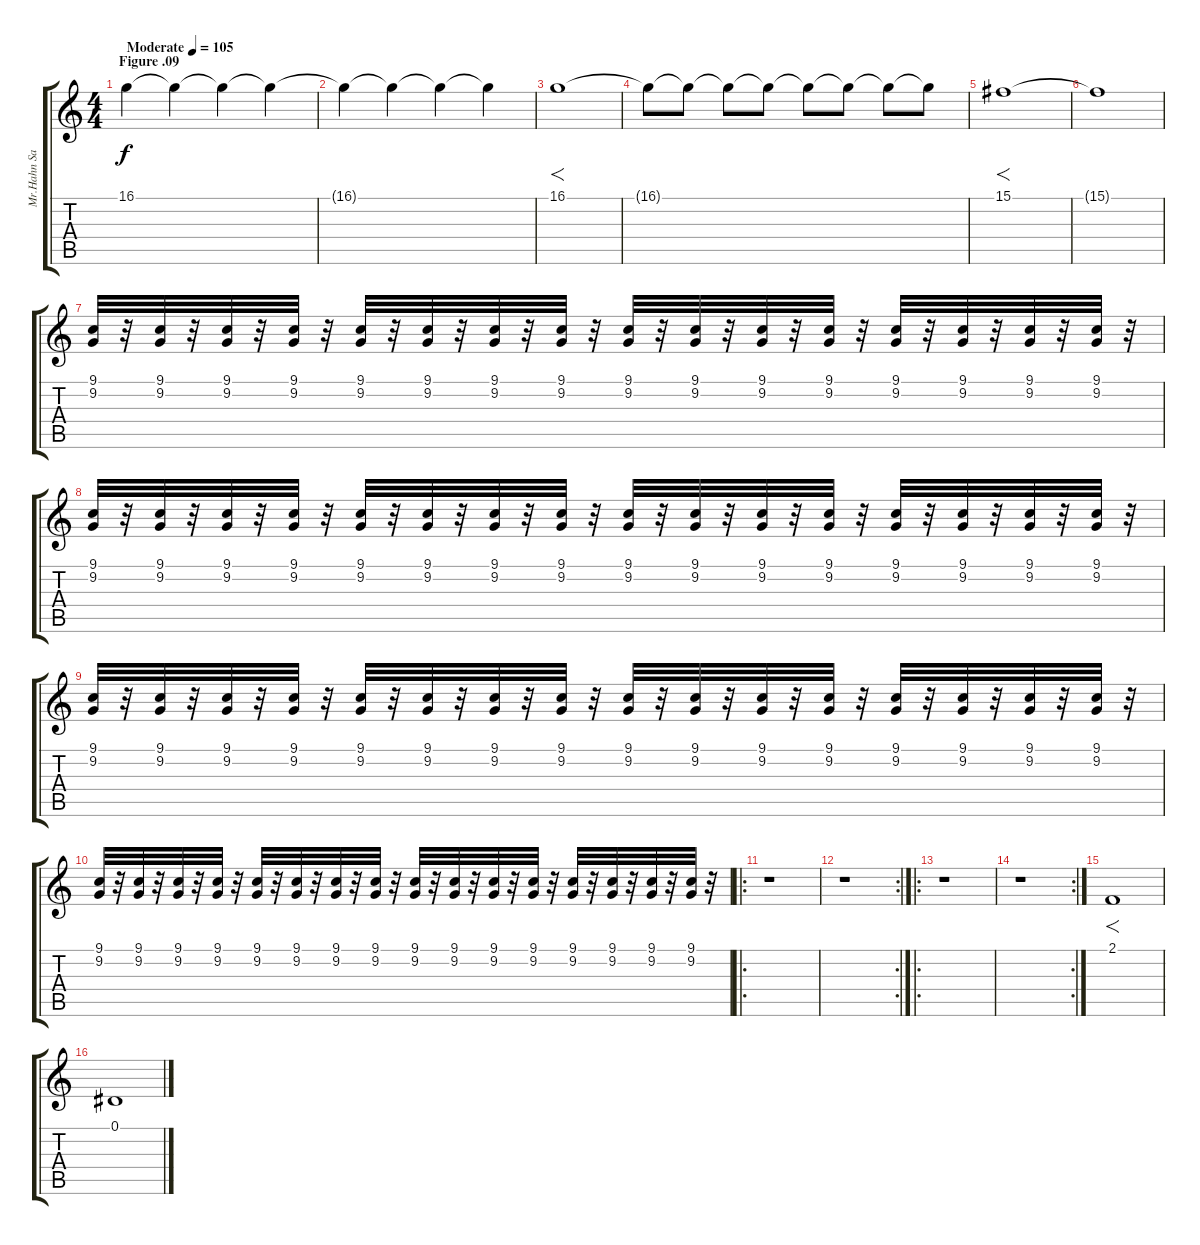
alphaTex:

\track ("Mr.Hahn Sampler1" "Mr.Hahn Sa") {instrument lead5charang}
\staff {score tabs}
\tuning (Eb4 Bb3 Gb3 Db3 Ab2 Db2) {hide}
\ts (4 4)
\section ("" "Figure .09")
\tempo (105 "Moderate")
\clef g2
\ks c
16.1.4{dy f volume 0 instrument whistle} 16.1{t}.4{volume 2} 16.1{t}.4{volume 3} 16.1{t}.4{volume 4} |
16.1{t}.4{volume 5} 16.1{t}.4{volume 6} 16.1{t}.4{volume 7} 16.1{t}.4{volume 8} |
16.1.1{f volume 13} |
16.1{t}.8 16.1{t}.8 16.1{t}.8 16.1{t}.8 16.1{t}.8 16.1{t}.8 16.1{t}.8 16.1{t}.8 |
15.1.1{f} |
15.1{t}.1 |
(9.1 9.2).32{volume 2 instrument agogo} r.32 (9.1 9.2).32 r.32 (9.1 9.2).32 r.32 (9.1 9.2).32 r.32 (9.1 9.2).32 r.32 (9.1 9.2).32 r.32 (9.1 9.2).32 r.32 (9.1 9.2).32 r.32 (9.1 9.2).32 r.32 (9.1 9.2).32 r.32 (9.1 9.2).32 r.32 (9.1 9.2).32 r.32 (9.1 9.2).32 r.32 (9.1 9.2).32 r.32 (9.1 9.2).32 r.32 (9.1 9.2).32 r.32 |
(9.1 9.2).32{volume 7 instrument agogo} r.32 (9.1 9.2).32 r.32 (9.1 9.2).32 r.32 (9.1 9.2).32 r.32 (9.1 9.2).32 r.32 (9.1 9.2).32 r.32 (9.1 9.2).32 r.32 (9.1 9.2).32 r.32 (9.1 9.2).32 r.32 (9.1 9.2).32 r.32 (9.1 9.2).32 r.32 (9.1 9.2).32 r.32 (9.1 9.2).32 r.32 (9.1 9.2).32 r.32 (9.1 9.2).32 r.32 (9.1 9.2).32 r.32 |
(9.1 9.2).32{volume 7 instrument agogo} r.32 (9.1 9.2).32 r.32 (9.1 9.2).32 r.32 (9.1 9.2).32 r.32 (9.1 9.2).32 r.32 (9.1 9.2).32 r.32 (9.1 9.2).32 r.32 (9.1 9.2).32 r.32 (9.1 9.2).32 r.32 (9.1 9.2).32 r.32 (9.1 9.2).32 r.32 (9.1 9.2).32 r.32 (9.1 9.2).32 r.32 (9.1 9.2).32 r.32 (9.1 9.2).32 r.32 (9.1 9.2).32 r.32 |
(9.1 9.2).32{volume 7 instrument agogo} r.32 (9.1 9.2).32 r.32 (9.1 9.2).32 r.32 (9.1 9.2).32 r.32 (9.1 9.2).32 r.32 (9.1 9.2).32 r.32 (9.1 9.2).32 r.32 (9.1 9.2).32 r.32 (9.1 9.2).32 r.32 (9.1 9.2).32 r.32 (9.1 9.2).32 r.32 (9.1 9.2).32 r.32 (9.1 9.2).32 r.32 (9.1 9.2).32 r.32 (9.1 9.2).32 r.32 (9.1 9.2).32 r.32 |
\ro
r.1 |
\rc 2
r.1 |
\ro
r.1 |
\rc 2
r.1 |
2.1.1{f instrument whistle} |
0.1.1
